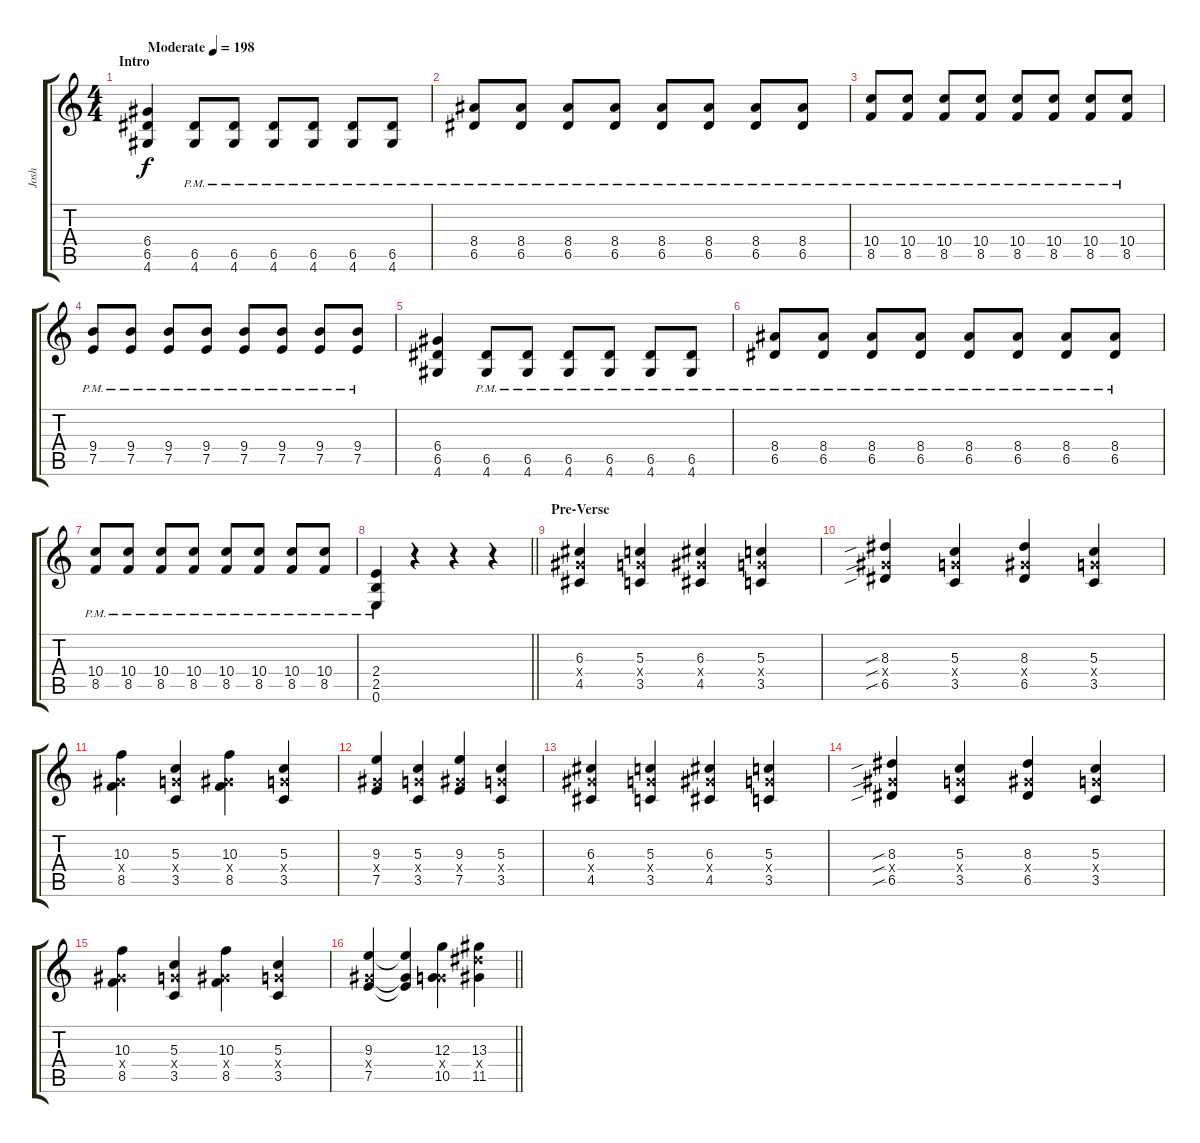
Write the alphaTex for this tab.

\track ("Josh" "Josh") {mute instrument distortionguitar}
\staff {score tabs}
\tuning (E4 B3 G3 D3 A2 E2) {hide}
\ts (4 4)
\section ("" "Intro")
\tempo (198 "Moderate")
\clef g2
\ks c
(6.4 6.5 4.6).4{dy f instrument distortionguitar} (6.5{pm} 4.6{pm}).8 (6.5{pm} 4.6{pm}).8 (6.5{pm} 4.6{pm}).8 (6.5{pm} 4.6{pm}).8 (6.5{pm} 4.6{pm}).8 (6.5{pm} 4.6{pm}).8 |
(8.4{pm} 6.5{pm}).8 (8.4{pm} 6.5{pm}).8 (8.4{pm} 6.5{pm}).8 (8.4{pm} 6.5{pm}).8 (8.4{pm} 6.5{pm}).8 (8.4{pm} 6.5{pm}).8 (8.4{pm} 6.5{pm}).8 (8.4{pm} 6.5{pm}).8 |
(10.4{pm} 8.5{pm}).8 (10.4{pm} 8.5{pm}).8 (10.4{pm} 8.5{pm}).8 (10.4{pm} 8.5{pm}).8 (10.4{pm} 8.5{pm}).8 (10.4{pm} 8.5{pm}).8 (10.4{pm} 8.5{pm}).8 (10.4{pm} 8.5{pm}).8 |
(9.4{pm} 7.5{pm}).8 (9.4{pm} 7.5{pm}).8 (9.4{pm} 7.5{pm}).8 (9.4{pm} 7.5{pm}).8 (9.4{pm} 7.5{pm}).8 (9.4{pm} 7.5{pm}).8 (9.4{pm} 7.5{pm}).8 (9.4{pm} 7.5{pm}).8 |
(6.4 6.5 4.6).4 (6.5{pm} 4.6{pm}).8 (6.5{pm} 4.6{pm}).8 (6.5{pm} 4.6{pm}).8 (6.5{pm} 4.6{pm}).8 (6.5{pm} 4.6{pm}).8 (6.5{pm} 4.6{pm}).8 |
(8.4{pm} 6.5{pm}).8 (8.4{pm} 6.5{pm}).8 (8.4{pm} 6.5{pm}).8 (8.4{pm} 6.5{pm}).8 (8.4{pm} 6.5{pm}).8 (8.4{pm} 6.5{pm}).8 (8.4{pm} 6.5{pm}).8 (8.4{pm} 6.5{pm}).8 |
(10.4{pm} 8.5{pm}).8 (10.4{pm} 8.5{pm}).8 (10.4{pm} 8.5{pm}).8 (10.4{pm} 8.5{pm}).8 (10.4{pm} 8.5{pm}).8 (10.4{pm} 8.5{pm}).8 (10.4{pm} 8.5{pm}).8 (10.4{pm} 8.5{pm}).8 |
\barLineRight lightlight
(2.4{pm} 2.5{pm} 0.6).4 r.4 r.4 r.4 |
\section ("" "Pre-Verse")
(6.3 6.4{x} 4.5).4 (5.3 5.4{x} 3.5).4 (6.3 6.4{x} 4.5).4 (5.3 5.4{x} 3.5).4 |
(8.3{sib} 6.4{sib x} 6.5{sib}).4 (5.3 5.4{x} 3.5).4 (8.3 6.4{x} 6.5).4 (5.3 5.4{x} 3.5).4 |
(10.3 6.4{x} 8.5).4 (5.3 5.4{x} 3.5).4 (10.3 6.4{x} 8.5).4 (5.3 5.4{x} 3.5).4 |
(9.3 6.4{x} 7.5).4 (5.3 5.4{x} 3.5).4 (9.3 6.4{x} 7.5).4 (5.3 5.4{x} 3.5).4 |
(6.3 6.4{x} 4.5).4 (5.3 5.4{x} 3.5).4 (6.3 6.4{x} 4.5).4 (5.3 5.4{x} 3.5).4 |
(8.3{sib} 6.4{sib x} 6.5{sib}).4 (5.3 5.4{x} 3.5).4 (8.3 6.4{x} 6.5).4 (5.3 5.4{x} 3.5).4 |
(10.3 6.4{x} 8.5).4 (5.3 5.4{x} 3.5).4 (10.3 6.4{x} 8.5).4 (5.3 5.4{x} 3.5).4 |
\barLineRight lightlight
(9.3 6.4{x} 7.5).4 (9.3{t} 6.4{t} 7.5{t}).4 (12.3 6.4{x} 10.5).4 (13.3 13.4{x} 11.5).4
